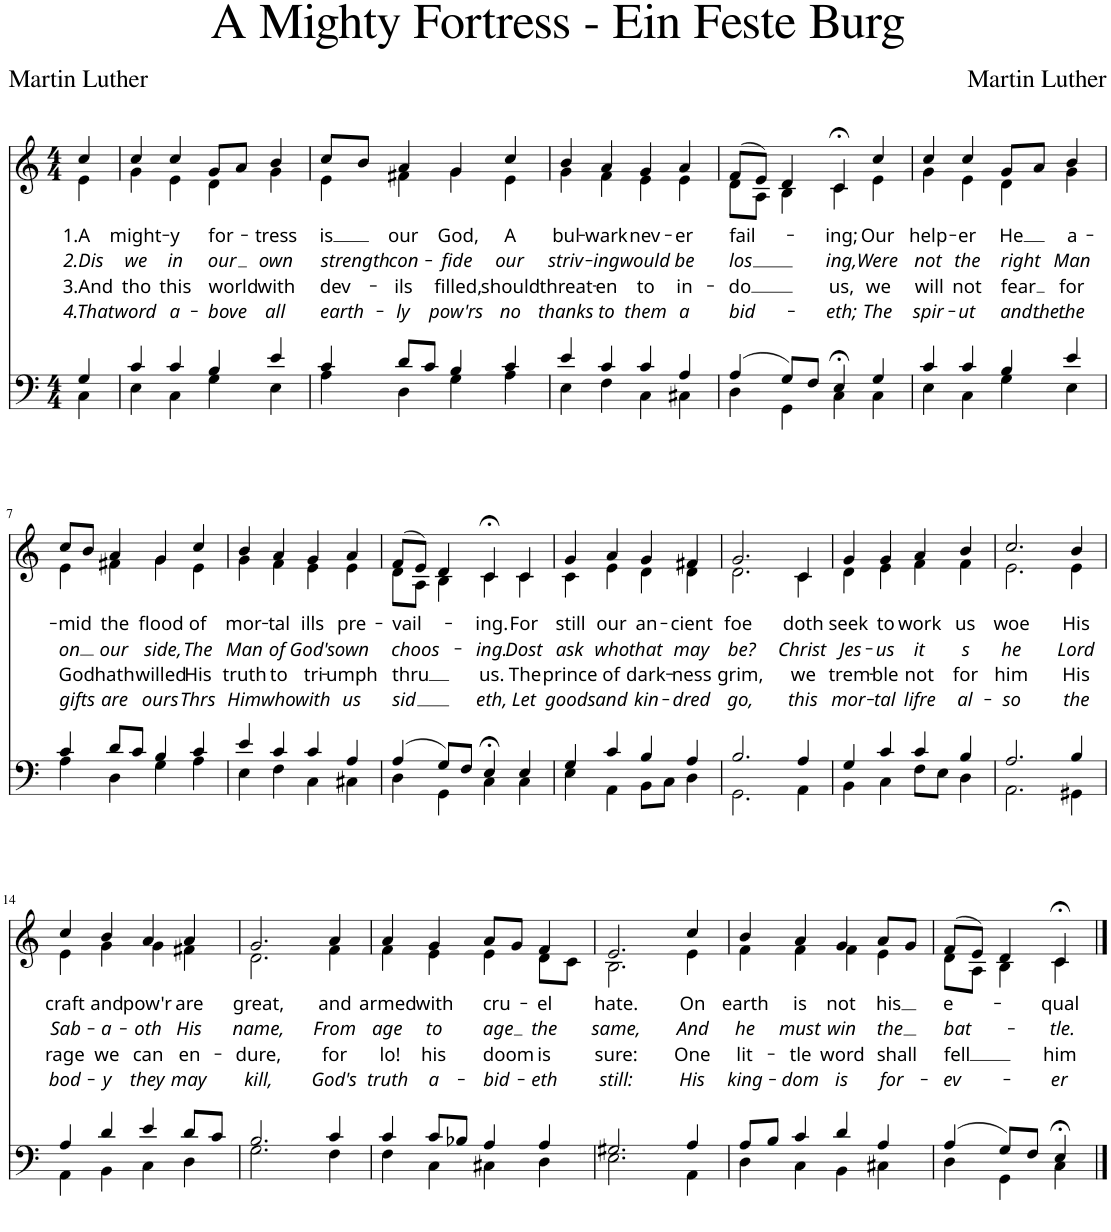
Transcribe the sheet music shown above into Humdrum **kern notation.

**kern	**kern	**text	**text	**text	**text
*part1	*part1	*part1	*part1	*part1	*part1
*staff2	*staff1	*staff1	*staff1	*staff1	*staff1
*I"Piano	*	*	*	*	*
*I'Pno.	*	*	*	*	*
*clefF4	*clefG2	*	*	*	*
*k[]	*k[]	*	*	*	*
*M4/4	*M4/4	*	*	*	*
=1	=1	=1	=1	=1	=1
*^	*	*	*	*	*
!	!	!	!LO:LY:b	!LO:LY:b	!LO:LY:b	!LO:LY:b
*	*	*^	*	*	*	*
4G/	4C\	4cc/	4e\	1.A	2.Dis	3.And	4.That
=2	=2	=2	=2	=2	=2	=2	=2
!	!	!	!	!LO:LY:b	!LO:LY:b	!LO:LY:b	!LO:LY:b
4c/	4E\	4cc/	4g\	might-	we	tho	word
!	!	!	!	!LO:LY:b	!LO:LY:b	!LO:LY:b	!LO:LY:b
4c/	4C\	4cc/	4e\	-y	in	this	a-
!	!	!	!	!LO:LY:b	!LO:LY:b	!LO:LY:b	!LO:LY:b
4B/	4G\	8g/L	4d\	for-	our	world	-bove
.	.	8a/J	.	.	.	.	.
!	!	!	!	!LO:LY:b	!LO:LY:b	!LO:LY:b	!LO:LY:b
4e/	4E\	4b/	4g\	-tress	own	with	all
=3	=3	=3	=3	=3	=3	=3	=3
!	!	!	!	!LO:LY:b	!LO:LY:b	!LO:LY:b	!LO:LY:b
4c/	4A\	8cc/L	4e\	is	strength	dev-	earth-
.	.	8b/J	.	.	.	.	.
!	!	!	!	!LO:LY:b	!LO:LY:b	!LO:LY:b	!LO:LY:b
8d/L	4D\	4a/	4f#X\	our	con-	-ils	-ly
8c/J	.	.	.	.	.	.	.
!	!	!	!	!LO:LY:b	!LO:LY:b	!LO:LY:b	!LO:LY:b
4B/	4G\	4g/	4g\	God,	-fide	filled,	pow'rs
!	!	!	!	!LO:LY:b	!LO:LY:b	!LO:LY:b	!LO:LY:b
4c/	4A\	4cc/	4e\	A	our	should	no
=4	=4	=4	=4	=4	=4	=4	=4
!	!	!	!	!LO:LY:b	!LO:LY:b	!LO:LY:b	!LO:LY:b
4e/	4E\	4b/	4g\	bul-	striv-	threat-	thanks
!	!	!	!	!LO:LY:b	!LO:LY:b	!LO:LY:b	!LO:LY:b
4c/	4F\	4a/	4f\	-wark	-ing	-en	to
!	!	!	!	!LO:LY:b	!LO:LY:b	!LO:LY:b	!LO:LY:b
4c/	4C\	4g/	4e\	nev-	would	to	them
!	!	!	!	!LO:LY:b	!LO:LY:b	!LO:LY:b	!LO:LY:b
4A/	4C#X\	4a/	4e\	-er	be	in-	a
=5	=5	=5	=5	=5	=5	=5	=5
!	!	!	!	!LO:LY:b	!LO:LY:b	!LO:LY:b	!LO:LY:b
4A/	4D\	(8f/L	8d\L	fail-	los	-do	bid-
.	.	8e/J)	8A\J	.	.	.	.
8G/L	4GG\	4d/	4B\	.	.	.	.
8F/J	.	.	.	.	.	.	.
!	!	!	!	!LO:LY:b	!LO:LY:b	!LO:LY:b	!LO:LY:b
4E;</	4C\	4c;</	4c\	-ing;	ing,	us,	-eth;
!	!	!	!	!LO:LY:b	!LO:LY:b	!LO:LY:b	!LO:LY:b
4G/	4C\	4cc/	4e\	Our	Were	we	The
=6	=6	=6	=6	=6	=6	=6	=6
!	!	!	!	!LO:LY:b	!LO:LY:b	!LO:LY:b	!LO:LY:b
4c/	4E\	4cc/	4g\	help-	not	will	spir-
!	!	!	!	!LO:LY:b	!LO:LY:b	!LO:LY:b	!LO:LY:b
4c/	4C\	4cc/	4e\	-er	the	not	-ut
!	!	!	!	!LO:LY:b	!LO:LY:b	!LO:LY:b	!LO:LY:b
4B/	4G\	8g/L	4d\	He	right	fear	and
!	!	!	!	!	!	!	!LO:LY:b
.	.	8a/J	.	.	.	.	the
!	!	!	!	!LO:LY:b	!LO:LY:b	!LO:LY:b	!LO:LY:b
4e/	4E\	4b/	4g\	a-	Man	for	the
!!LO:LB:g=z	!!
=7	=7	=7	=7	=7	=7	=7	=7
!	!	!	!	!LO:LY:b	!LO:LY:b	!LO:LY:b	!LO:LY:b
4c/	4A\	8cc/L	4e\	-mid	on	God	gifts
.	.	8b/J	.	.	.	.	.
!	!	!	!	!LO:LY:b	!LO:LY:b	!LO:LY:b	!LO:LY:b
8d/L	4D\	4a/	4f#X\	the	our	hath	are
8c/J	.	.	.	.	.	.	.
!	!	!	!	!LO:LY:b	!LO:LY:b	!LO:LY:b	!LO:LY:b
4B/	4G\	4g/	4g\	flood	side,	willed	ours
!	!	!	!	!LO:LY:b	!LO:LY:b	!LO:LY:b	!LO:LY:b
4c/	4A\	4cc/	4e\	of	The	His	Thrs
=8	=8	=8	=8	=8	=8	=8	=8
!	!	!	!	!LO:LY:b	!LO:LY:b	!LO:LY:b	!LO:LY:b
4e/	4E\	4b/	4g\	mor-	Man	truth	Him
!	!	!	!	!LO:LY:b	!LO:LY:b	!LO:LY:b	!LO:LY:b
4c/	4F\	4a/	4f\	-tal	of	to	who
!	!	!	!	!LO:LY:b	!LO:LY:b	!LO:LY:b	!LO:LY:b
4c/	4C\	4g/	4e\	ills	God's	tri-	with
!	!	!	!	!LO:LY:b	!LO:LY:b	!LO:LY:b	!LO:LY:b
4A/	4C#X\	4a/	4e\	pre-	own	-umph	us
=9	=9	=9	=9	=9	=9	=9	=9
!	!	!	!	!LO:LY:b	!LO:LY:b	!LO:LY:b	!LO:LY:b
4A/	4D\	(8f/L	8d\L	-vail-	choos-	thru	sid
.	.	8e/J)	8A\J	.	.	.	.
8G/L	4GG\	4d/	4B\	.	.	.	.
8F/J	.	.	.	.	.	.	.
!	!	!	!	!LO:LY:b	!LO:LY:b	!LO:LY:b	!LO:LY:b
4E;</	4C\	4c;</	4c\	-ing.	-ing.	us.	eth,
!	!	!	!	!LO:LY:b	!LO:LY:b	!LO:LY:b	!LO:LY:b
4E/	4C\	4c/	4c\	For	Dost	The	Let
=10	=10	=10	=10	=10	=10	=10	=10
!	!	!	!	!LO:LY:b	!LO:LY:b	!LO:LY:b	!LO:LY:b
4G/	4E\	4g/	4c\	still	ask	prince	goods
!	!	!	!	!LO:LY:b	!LO:LY:b	!LO:LY:b	!LO:LY:b
4c/	4AA\	4a/	4e\	our	who	of	and
!	!	!	!	!LO:LY:b	!LO:LY:b	!LO:LY:b	!LO:LY:b
4B/	8BB\L	4g/	4d\	an-	that	dark-	kin-
.	8C\J	.	.	.	.	.	.
!	!	!	!	!LO:LY:b	!LO:LY:b	!LO:LY:b	!LO:LY:b
4A/	4D\	4f#X/	4d\	-cient	may	-ness	-dred
=11	=11	=11	=11	=11	=11	=11	=11
!	!	!	!	!LO:LY:b	!LO:LY:b	!LO:LY:b	!LO:LY:b
2.B/	2.GG\	2.g/	2.d\	foe	be?	grim,	go,
!	!	!	!	!LO:LY:b	!LO:LY:b	!LO:LY:b	!LO:LY:b
4A/	4AA\	4c/	4c\	doth	Christ	we	this
=12	=12	=12	=12	=12	=12	=12	=12
!	!	!	!	!LO:LY:b	!LO:LY:b	!LO:LY:b	!LO:LY:b
4G/	4BB\	4g/	4d\	seek	Jes-	trem-	mor-
!	!	!	!	!LO:LY:b	!LO:LY:b	!LO:LY:b	!LO:LY:b
4c/	4C\	4g/	4e\	to	-us	-ble	-tal
!	!	!	!	!LO:LY:b	!LO:LY:b	!LO:LY:b	!LO:LY:b
4c/	8F\L	4a/	4f\	work	it	not	lifre
.	8E\J	.	.	.	.	.	.
!	!	!	!	!LO:LY:b	!LO:LY:b	!LO:LY:b	!LO:LY:b
4B/	4D\	4b/	4f\	us	s	for	al-
=13	=13	=13	=13	=13	=13	=13	=13
!	!	!	!	!LO:LY:b	!LO:LY:b	!LO:LY:b	!LO:LY:b
2.A/	2.AA\	2.cc/	2.e\	woe	he	him	-so
!	!	!	!	!LO:LY:b	!LO:LY:b	!LO:LY:b	!LO:LY:b
4B/	4GG#X\	4b/	4e\	His	Lord	His	the
!!LO:LB:g=z	!!
=14	=14	=14	=14	=14	=14	=14	=14
!	!	!	!	!LO:LY:b	!LO:LY:b	!LO:LY:b	!LO:LY:b
4A/	4AA\	4cc/	4e\	craft	Sab-	rage	bod-
!	!	!	!	!LO:LY:b	!LO:LY:b	!LO:LY:b	!LO:LY:b
4d/	4BB\	4b/	4g\	and	-a-	we	-y
!	!	!	!	!LO:LY:b	!LO:LY:b	!LO:LY:b	!LO:LY:b
4e/	4C\	4a/	4g\	pow'r	-oth	can	they
!	!	!	!	!LO:LY:b	!LO:LY:b	!LO:LY:b	!LO:LY:b
8d/L	4D\	4a/	4f#X\	are	His	en-	may
8c/J	.	.	.	.	.	.	.
=15	=15	=15	=15	=15	=15	=15	=15
!	!	!	!	!LO:LY:b	!LO:LY:b	!LO:LY:b	!LO:LY:b
2.B/	2.G\	2.g/	2.d\	great,	name,	-dure,	kill,
!	!	!	!	!LO:LY:b	!LO:LY:b	!LO:LY:b	!LO:LY:b
4c/	4F\	4a/	4f\	and	From	for	God's
=16	=16	=16	=16	=16	=16	=16	=16
!	!	!	!	!LO:LY:b	!LO:LY:b	!LO:LY:b	!LO:LY:b
4c/	4F\	4a/	4f\	armed	age	lo!	truth
!	!	!	!	!LO:LY:b	!LO:LY:b	!LO:LY:b	!LO:LY:b
8c/L	4C\	4g/	4e\	with	to	his	a-
8B-X/J	.	.	.	.	.	.	.
!	!	!	!	!LO:LY:b	!LO:LY:b	!LO:LY:b	!LO:LY:b
4A/	4C#X\	8a/L	4e\	cru-	age	doom	-bid-
.	.	8g/J	.	.	.	.	.
!	!	!	!	!LO:LY:b	!LO:LY:b	!LO:LY:b	!LO:LY:b
4A/	4D\	4f/	8d\L	-el	the	is	-eth
.	.	.	8c\J	.	.	.	.
=17	=17	=17	=17	=17	=17	=17	=17
!	!	!	!	!LO:LY:b	!LO:LY:b	!LO:LY:b	!LO:LY:b
2.G#X/	2.E\	2.e/	2.B\	hate.	same,	sure:	still:
!	!	!	!	!LO:LY:b	!LO:LY:b	!LO:LY:b	!LO:LY:b
4A/	4AA\	4cc/	4e\	On	And	One	His
=18	=18	=18	=18	=18	=18	=18	=18
!	!	!	!	!LO:LY:b	!LO:LY:b	!LO:LY:b	!LO:LY:b
8A/L	4D\	4b/	4f\	earth	he	lit-	king-
8B/J	.	.	.	.	.	.	.
!	!	!	!	!LO:LY:b	!LO:LY:b	!LO:LY:b	!LO:LY:b
4c/	4C\	4a/	4f\	is	must	-tle	-dom
!	!	!	!	!LO:LY:b	!LO:LY:b	!LO:LY:b	!LO:LY:b
4d/	4BB\	4g/	4f\	not	win	word	is
!	!	!	!	!LO:LY:b	!LO:LY:b	!LO:LY:b	!LO:LY:b
4A/	4C#X\	8a/L	4e\	his	the	shall	for-
.	.	8g/J	.	.	.	.	.
=19	=19	=19	=19	=19	=19	=19	=19
!	!	!	!	!LO:LY:b	!LO:LY:b	!LO:LY:b	!LO:LY:b
4A/	4D\	(8f/L	8d\L	e-	bat-	fell	-ev-
.	.	8e/J)	8A\J	.	.	.	.
8G/L	4GG\	4d/	4B\	.	.	.	.
8F/J	.	.	.	.	.	.	.
!	!	!	!	!LO:LY:b	!LO:LY:b	!LO:LY:b	!LO:LY:b
4E;</	4C\	4c;</	4c\	-qual	-tle.	him	-er
*v	*v	*	*	*	*	*	*
*	*v	*v	*	*	*	*
==	==	==	==	==	==
*-	*-	*-	*-	*-	*-
